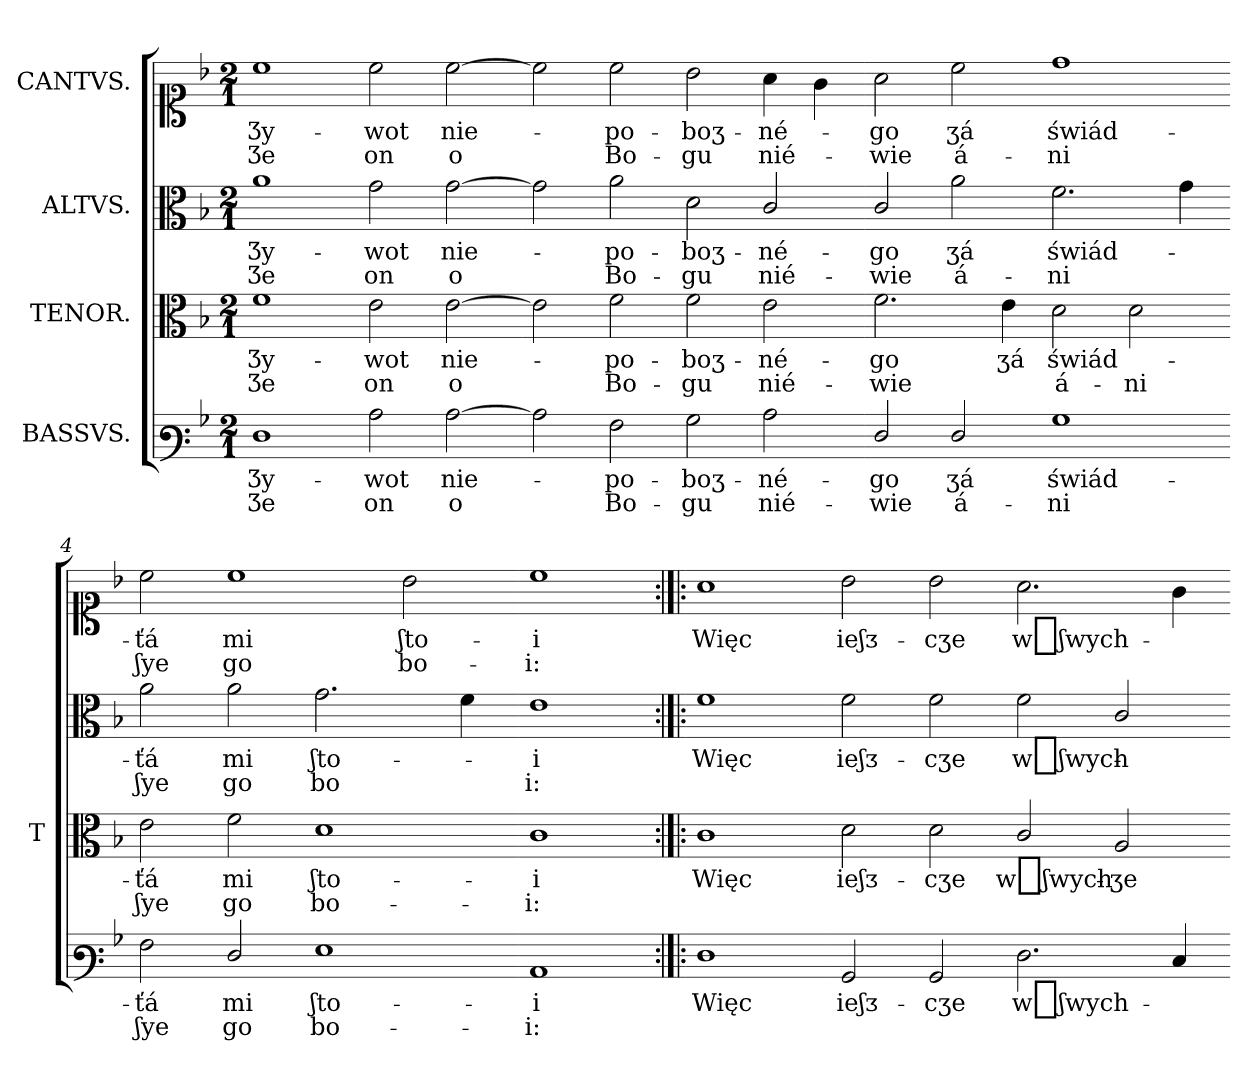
**kern	**text	**text	**kern	**text	**text	**kern	**text	**text	**kern	**text	**text
*part4	*part4	*part4	*part3	*part3	*part3	*part2	*part2	*part2	*part1	*part1	*part1
*staff4	*staff4	*staff4	*staff3	*staff3	*staff3	*staff2	*staff2	*staff2	*staff1	*staff1	*staff1
*I"BASSVS.	*	*	*I"TENOR.	*	*	*I"ALTVS.	*	*	*I"CANTVS.	*	*
*	*	*	*I'T	*	*	*	*	*	*	*	*
*clefF3	*	*	*clefC3	*	*	*clefC3	*	*	*clefC1	*	*
*k[b-]	*	*	*k[b-]	*	*	*k[b-]	*	*	*k[b-]	*	*
*F:	*	*	*F:	*	*	*F:	*	*	*F:	*	*
*M2/1	*	*	*M2/1	*	*	*M2/1	*	*	*M2/1	*	*
*MM300	*	*	*MM300	*	*	*MM300	*	*	*MM300	*	*
=1	=1	=1	=1	=1	=1	=1	=1	=1	=1	=1	=1
1F	Ӡy-	Ӡe	1f	Ӡy-	Ӡe	1a	Ӡy-	Ӡe	1cc	Ӡy-	Ӡe
2c	-wot	on	2e	-wot	on	2g	-wot	on	2cc	-wot	on
[2c	nie-	o	[2e	nie-	o	[2g	nie-	o	[2cc	nie-	o
=2-	=2-	=2-	=2-	=2-	=2-	=2-	=2-	=2-	=2-	=2-	=2-
2c]	.	.	2e]	.	.	2g]	.	.	2cc]	.	.
2A	-po-	Bo-	2f	-po-	Bo-	2a	-po-	Bo-	2cc	-po-	Bo-
2B-	-boӡ-	-gu	2f	-boӡ-	-gu	2d	-boӡ-	-gu	2b-	-boӡ-	-gu
2c	-né-	nié-	2e	-né-	nié-	2c/	-né-	nié-	4a	-né-	nié-
.	.	.	.	.	.	.	.	.	4g	.	.
=3-	=3-	=3-	=3-	=3-	=3-	=3-	=3-	=3-	=3-	=3-	=3-
2F/	-go	-wie	2.f	-go	-wie	2c/	-go	-wie	2a	-go	wie
2F/	ӡá	á-	.	.	.	2a	ӡá	á-	2cc	ӡá	á-
.	.	.	4e	ӡá	.	.	.	.	.	.	.
1B-	świád-	-ni	2d	świád-	á-	2.f	świád-	-ni	1dd	świád-	-ni
.	.	.	2d	.	-ni	.	.	.	.	.	.
.	.	.	.	.	.	4g	.	.	.	.	.
=4-	=4-	=4-	=4-	=4-	=4-	=4-	=4-	=4-	=4-	=4-	=4-
2A	-ťá	ʃye	2e	-ťá	ʃye	2a	-ťá	ʃye	2cc	-ťá	ʃye
2F/	mi	go	2f	mi	go	2a	mi	go	1cc	mi	go
1G	ʃto-	bo-	1d	ʃto-	bo-	2.g	ʃto-	bo	.	.	.
.	.	.	.	.	.	.	.	.	2b-	ʃto-	bo-
.	.	.	.	.	.	4f	.	.	.	.	.
=5-	=5-	=5-	=5-	=5-	=5-	=5-	=5-	=5-	=5-	=5-	=5-
1C	-i	i:	1c	-i	i:	1e	-i	i:	1cc	-i	i:
=6:|!|:	=6:|!|:	=6:|!|:	=6:|!|:	=6:|!|:	=6:|!|:	=6:|!|:	=6:|!|:	=6:|!|:	=6:|!|:	=6:|!|:	=6:|!|:
1F	Więc	.	1c	Więc	.	1f	Więc	.	1a	Więc	.
=7-	=7-	=7-	=7-	=7-	=7-	=7-	=7-	=7-	=7-	=7-	=7-
2BB-	ieʃᴣ-	.	2d	ieʃᴣ-	.	2f	ieʃᴣ-	.	2b-	ieʃᴣ-	.
2BB-	-cӡe	.	2d	-cӡe	.	2f	-cӡe	.	2b-	-cӡe	.
2.F	w_ʃwych-	.	2c/	w_ʃwych-	.	2f	w_ʃwych-	.	2.a	w_ʃwych-	.
.	.	.	2A	-ӡe	.	2c/	.	.	.	.	.
4E	.	.	.	.	.	.	.	.	4g	.	.
=-	=-	=-	=-	=-	=-	=-	=-	=-	=-	=-	=-
*-	*-	*-	*-	*-	*-	*-	*-	*-	*-	*-	*-
